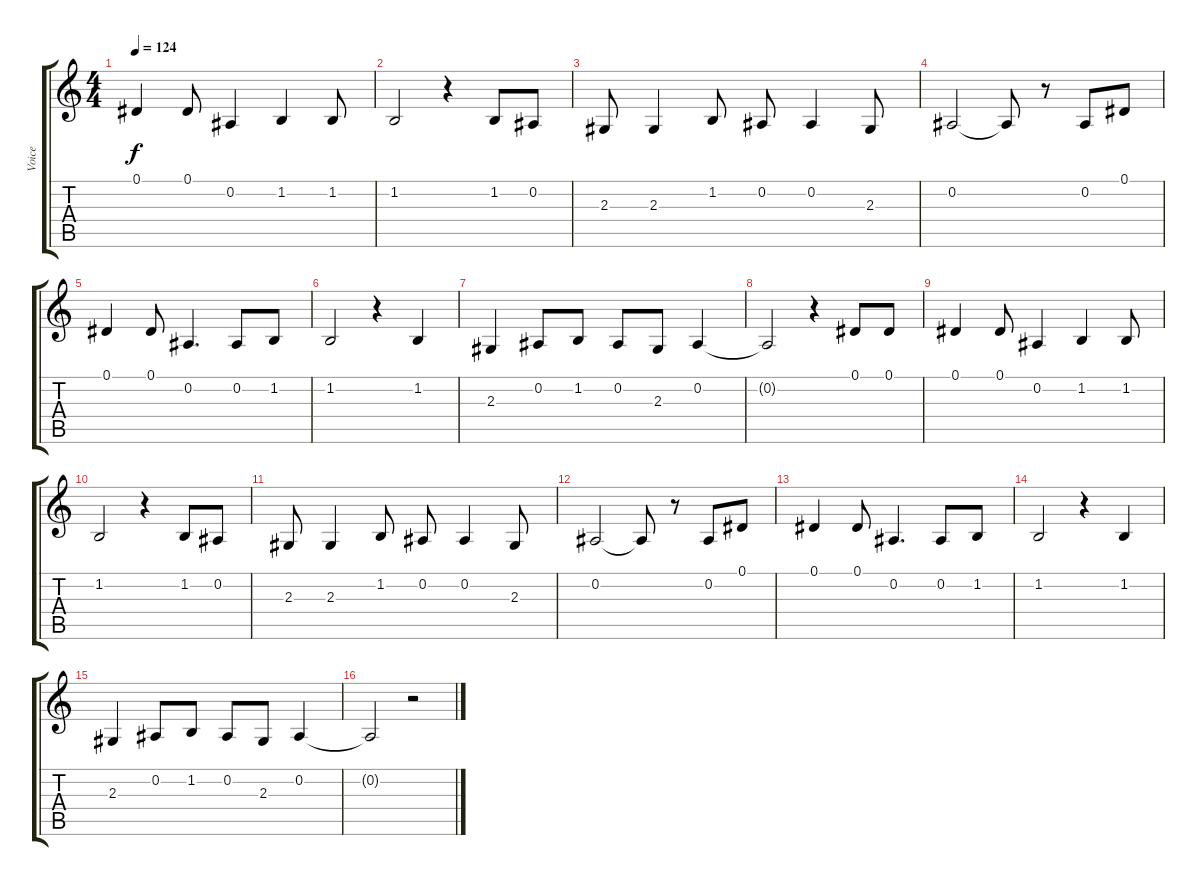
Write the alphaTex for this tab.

\track ("Voice" "Voice") {instrument lead6voice}
\staff {score tabs}
\tuning (Eb4 Bb3 Gb3 Db3 Ab2 Eb2) {hide}
\ts (4 4)
\tempo 124
\clef g2
\ks c
0.1.4{dy f} 0.1.8 0.2.4 1.2.4 1.2.8 |
1.2.2 r.4 1.2.8 0.2.8 |
2.3.8 2.3.4 1.2.8 0.2.8 0.2.4 2.3.8 |
0.2.2 0.2{t}.8 r.8 0.2.8 0.1.8 |
0.1.4 0.1.8 0.2.4{d} 0.2.8 1.2.8 |
1.2.2 r.4 1.2.4 |
2.3.4 0.2.8 1.2.8 0.2.8 2.3.8 0.2.4 |
0.2{t}.2 r.4 0.1.8 0.1.8 |
0.1.4 0.1.8 0.2.4 1.2.4 1.2.8 |
1.2.2 r.4 1.2.8 0.2.8 |
2.3.8 2.3.4 1.2.8 0.2.8 0.2.4 2.3.8 |
0.2.2 0.2{t}.8 r.8 0.2.8 0.1.8 |
0.1.4 0.1.8 0.2.4{d} 0.2.8 1.2.8 |
1.2.2 r.4 1.2.4 |
2.3.4 0.2.8 1.2.8 0.2.8 2.3.8 0.2.4 |
0.2{t}.2 r.2
